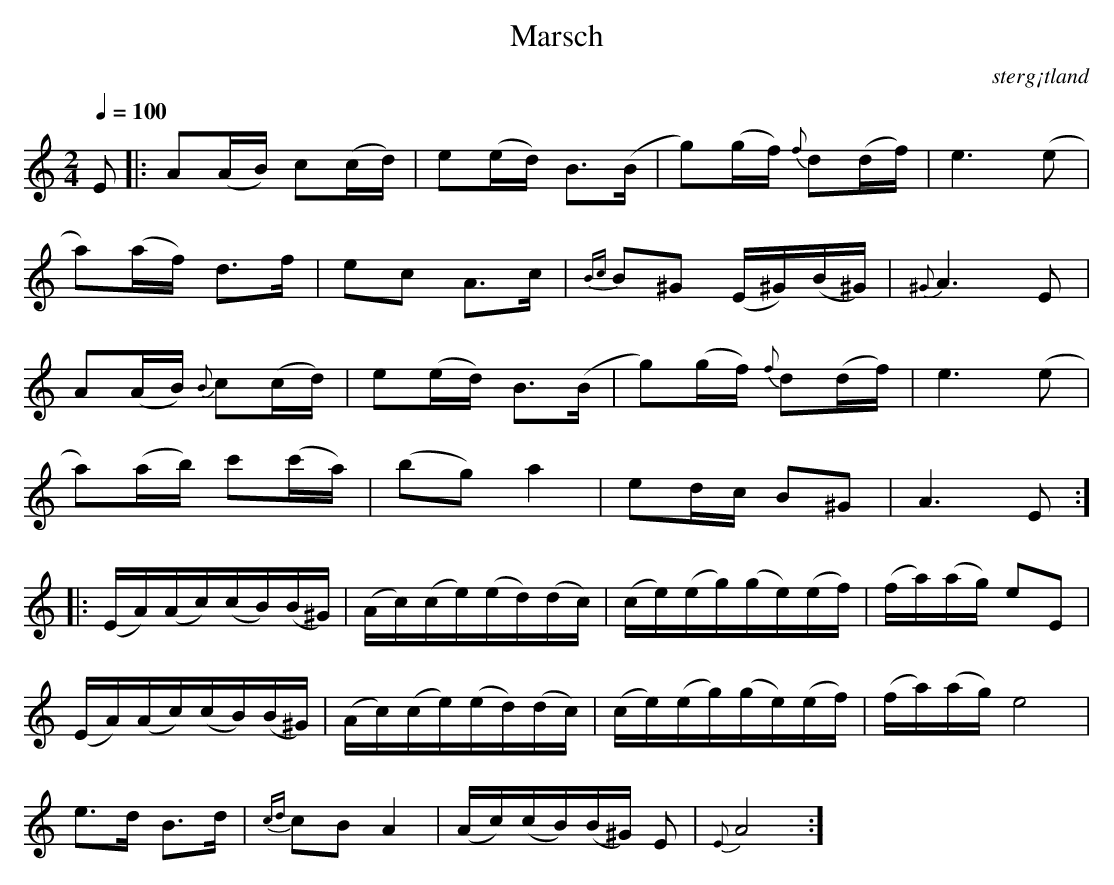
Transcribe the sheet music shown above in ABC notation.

X:1
T:Marsch
O: sterg¡tland
Q:1/4=100
M: 2/4
L: 1/16
K: Am
E2 |: A2(AB) c2(cd) | e2(ed) B3(B | g2)(gf){f} d2(df) | e6 (e2 |
a2)(af) d3f | e2c2 A3c |{Bc} B2^G2 (E^G)(B^G)|{^G} A6 E2 |
A2(AB){B} c2(cd) | e2(ed) B3(B | g2)(gf){f} d2(df) | e6 (e2 |
a2)(ab) c'2(c'a) | (b2g2) a4 | e2dc B2^G2| A6 E2:]
|:(EA)(Ac)(cB)(B^G)|(Ac)(ce)(ed)(dc)|(ce)(eg)(ge)(ef)|(fa)(ag) e2E2|
(EA)(Ac)(cB)(B^G)|(Ac)(ce)(ed)(dc)|(ce)(eg)(ge)(ef)|(fa)(ag)e8|
e3d B3d |{cd} c2B2A4 | (Ac)(cB)(B^G) E2|{E} A8 :]
